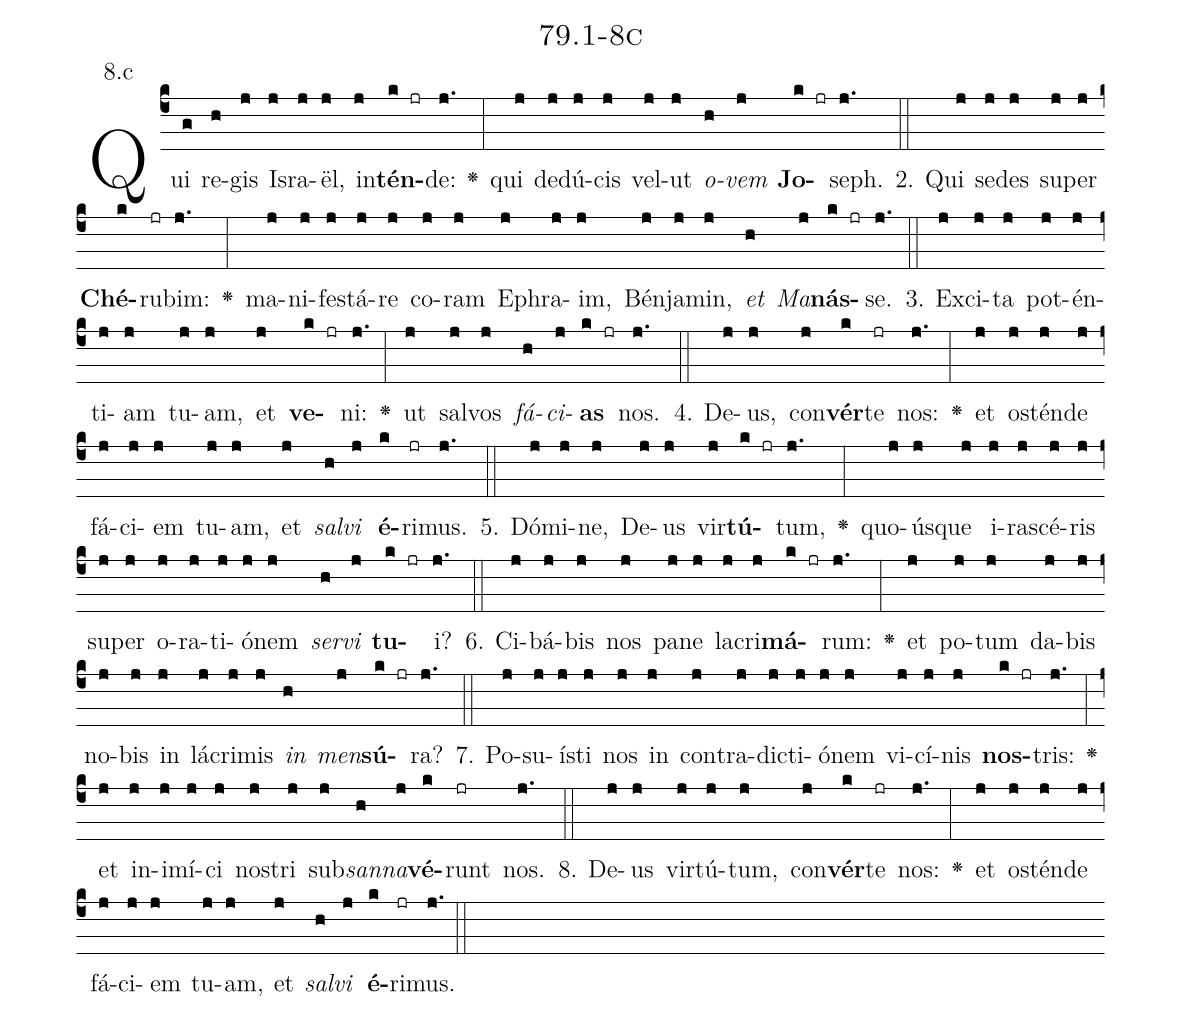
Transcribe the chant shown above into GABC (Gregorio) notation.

name: 79.1-8c;
annotation: 8.c;
%%
(c4)Qui(g) re(h)gis(j) Is(j)ra(j)ël,(j) in(j)<b>tén</b>(k jr)de:(j.) <v>\greheightstar</v>(:) qui(j) de(j)dú(j)cis(j) vel(j)ut(j) <i>o</i>(h)<i>vem</i>(j) <b>Jo</b>(k jr)seph.(j.) (::)
2. Qui(j) se(j)des(j) su(j)per(j) <b>Ché</b>(k)ru(jr)bim:(j.) <v>\greheightstar</v>(:) ma(j)ni(j)fes(j)tá(j)re(j) co(j)ram(j) E(j)phra(j)im,(j) Bén(j)ja(j)min,(j) <i>et</i>(h) <i>Ma</i>(j)<b>nás</b>(k jr)se.(j.) (::)
3. Ex(j)ci(j)ta(j) pot(j)én(j)ti(j)am(j) tu(j)am,(j) et(j) <b>ve</b>(k jr)ni:(j.) <v>\greheightstar</v>(:) ut(j) sal(j)vos(j) <i>fá</i>(h)<i>ci</i>(j)<b>as</b>(k jr) nos.(j.) (::)
4. De(j)us,(j) con(j)<b>vér</b>(k)te(jr) nos:(j.) <v>\greheightstar</v>(:) et(j) os(j)tén(j)de(j) fá(j)ci(j)em(j) tu(j)am,(j) et(j) <i>sal</i>(h)<i>vi</i>(j) <b>é</b>(k)ri(jr)mus.(j.) (::)
5. Dó(j)mi(j)ne,(j) De(j)us(j) vir(j)<b>tú</b>(k jr)tum,(j.) <v>\greheightstar</v>(:) quo(j)ús(j)que(j) i(j)ra(j)scé(j)ris(j) su(j)per(j) o(j)ra(j)ti(j)ó(j)nem(j) <i>ser</i>(h)<i>vi</i>(j) <b>tu</b>(k jr)i?(j.) (::)
6. Ci(j)bá(j)bis(j) nos(j) pa(j)ne(j) la(j)cri(j)<b>má</b>(k jr)rum:(j.) <v>\greheightstar</v>(:) et(j) po(j)tum(j) da(j)bis(j) no(j)bis(j) in(j) lá(j)cri(j)mis(j) <i>in</i>(h) <i>men</i>(j)<b>sú</b>(k jr)ra?(j.) (::)
7. Po(j)su(j)ís(j)ti(j) nos(j) in(j) con(j)tra(j)dic(j)ti(j)ó(j)nem(j) vi(j)cí(j)nis(j) <b>nos</b>(k jr)tris:(j.) <v>\greheightstar</v>(:) et(j) in(j)i(j)mí(j)ci(j) nos(j)tri(j) sub(j)<i>san</i>(h)<i>na</i>(j)<b>vé</b>(k)runt(jr) nos.(j.) (::)
8. De(j)us(j) vir(j)tú(j)tum,(j) con(j)<b>vér</b>(k)te(jr) nos:(j.) <v>\greheightstar</v>(:) et(j) os(j)tén(j)de(j) fá(j)ci(j)em(j) tu(j)am,(j) et(j) <i>sal</i>(h)<i>vi</i>(j) <b>é</b>(k)ri(jr)mus.(j.) (::)
